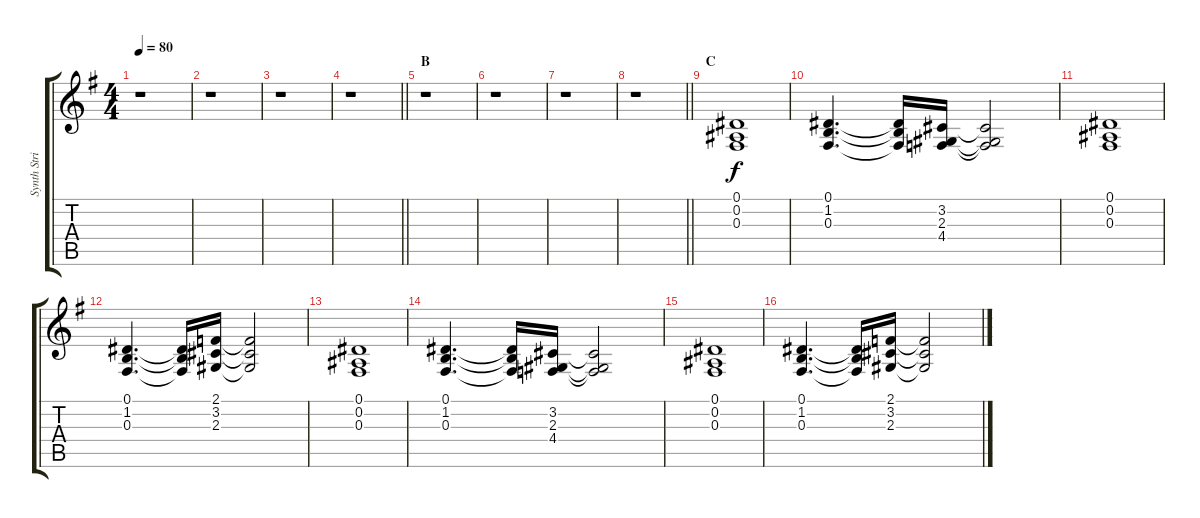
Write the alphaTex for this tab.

\track ("Synth Strings" "Synth Stri") {instrument synthstrings1}
\staff {score tabs}
\tuning (Eb4 Bb3 Gb3 Db3 Ab2 Eb2) {hide}
\ts (4 4)
\tempo 80
\clef g2
\ks g
r.1{dy f} |
r.1 |
r.1 |
\barLineRight lightlight
r.1 |
\section ("" "B")
r.1 |
r.1 |
r.1 |
\barLineRight lightlight
r.1 |
\section ("" "C")
(0.1 0.2 0.3).1 |
(0.1 1.2 0.3).4{d} (0.1{t} 1.2{t} 0.3{t}).16 (3.2 2.3 4.4).16 (3.2{t} 2.3{t} 4.4{t}).2 |
(0.1 0.2 0.3).1 |
(0.1 1.2 0.3).4{d} (0.1{t} 1.2{t} 0.3{t}).16 (2.1 3.2 2.3).16 (2.1{t} 3.2{t} 2.3{t}).2 |
(0.1 0.2 0.3).1 |
(0.1 1.2 0.3).4{d} (0.1{t} 1.2{t} 0.3{t}).16 (3.2 2.3 4.4).16 (3.2{t} 2.3{t} 4.4{t}).2 |
(0.1 0.2 0.3).1 |
(0.1 1.2 0.3).4{d} (0.1{t} 1.2{t} 0.3{t}).16 (2.1 3.2 2.3).16 (2.1{t} 3.2{t} 2.3{t}).2
